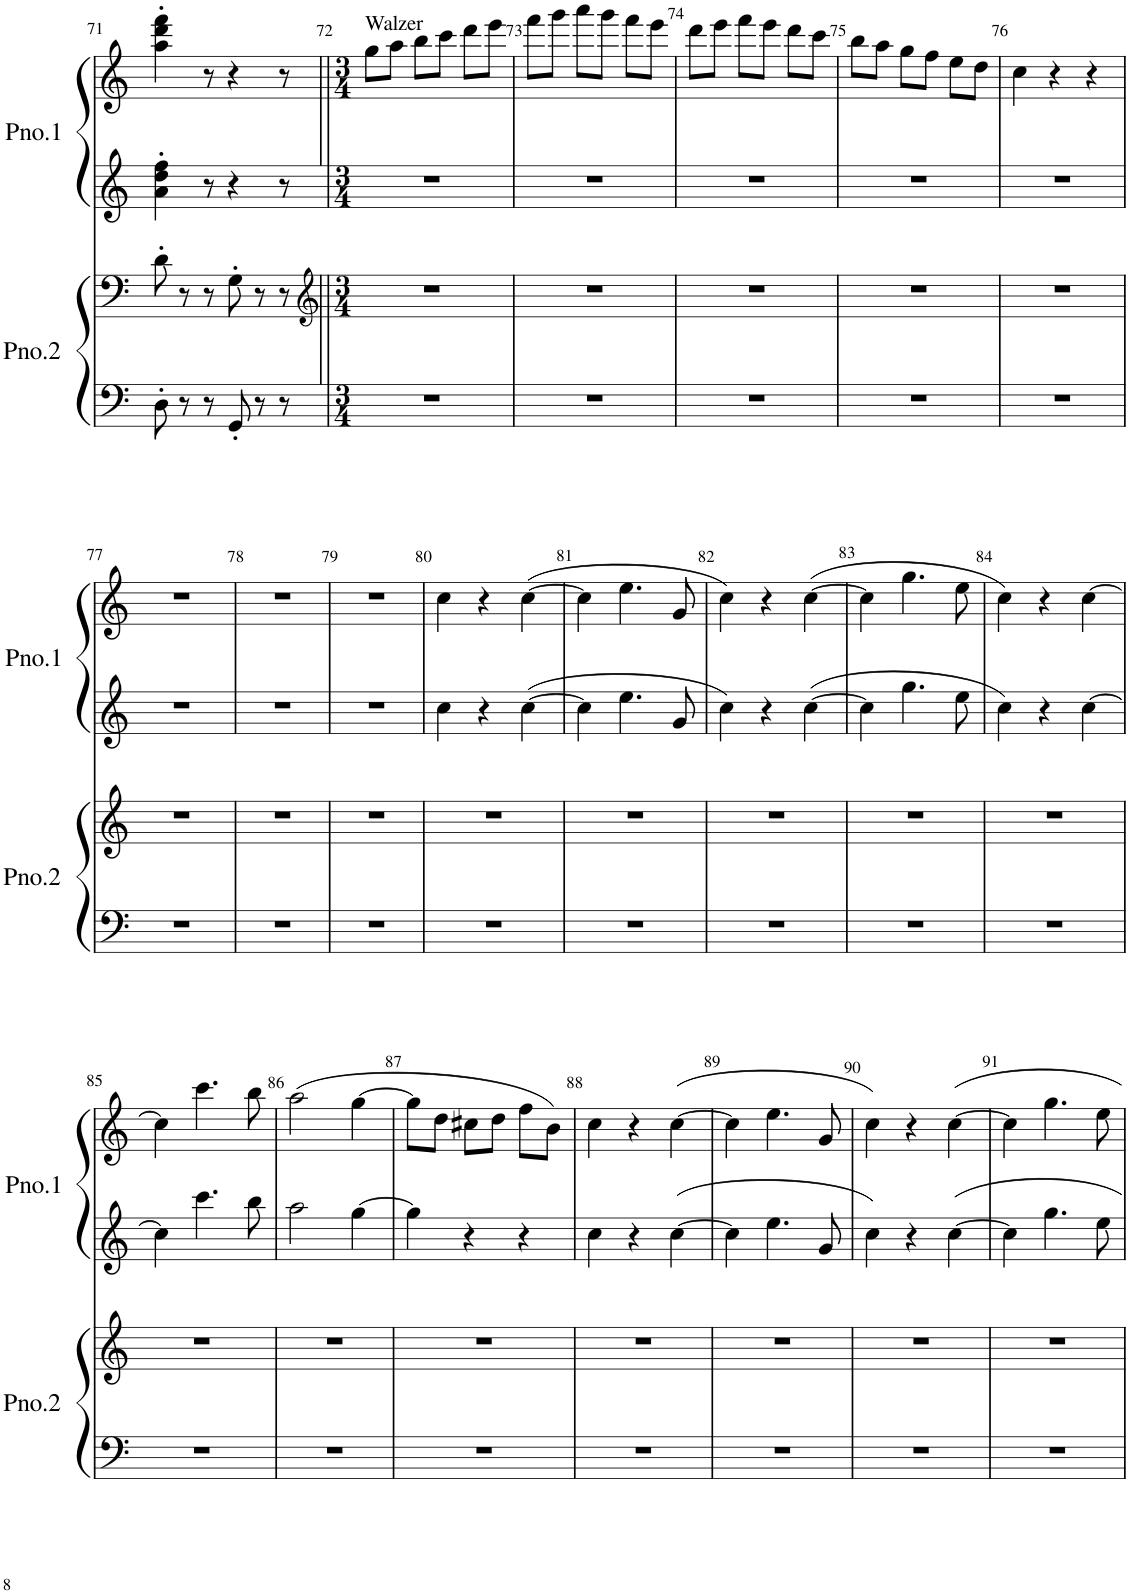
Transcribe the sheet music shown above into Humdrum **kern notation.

**kern	**kern	**kern	**kern
*part2	*part2	*part1	*part1
*staff4	*staff3	*staff2	*staff1
*I"Piano 2	*	*I"Piano 1	*
*I'Pno.2	*	*I'Pno.1	*
!!LO:PB:g=z
*clefF4	*clefF4	*clefG2	*clefG2
*k[]	*k[]	*k[]	*k[]
*M6/8	*M6/8	*M6/8	*M6/8
=71	=71	=71	=71
8D'\	8d'\	4a\' 4dd\' 4ff\'	4aa\' 4ddd\' 4fff\'
8r	8r	.	.
8r	8r	8r	8r
8GG'/	8G'\	4r	4r
8r	8r	.	.
8r	8r	8r	8r
=72||	=72||	=72||	=72||
*	*clefG2	*	*
*M3/4	*M3/4	*M3/4	*M3/4
!	!	!	!LO:TX:a:t=Walzer
2.r	2.r	2.r	8gg\L
.	.	.	8aa\J
.	.	.	8bb\L
.	.	.	8ccc\J
.	.	.	8ddd\L
.	.	.	8eee\J
=73	=73	=73	=73
2.r	2.r	2.r	8fff\L
.	.	.	8ggg\J
.	.	.	8aaa\L
.	.	.	8ggg\J
.	.	.	8fff\L
.	.	.	8eee\J
=74	=74	=74	=74
2.r	2.r	2.r	8ddd\L
.	.	.	8eee\J
.	.	.	8fff\L
.	.	.	8eee\J
.	.	.	8ddd\L
.	.	.	8ccc\J
=75	=75	=75	=75
2.r	2.r	2.r	8bb\L
.	.	.	8aa\J
.	.	.	8gg\L
.	.	.	8ff\J
.	.	.	8ee\L
.	.	.	8dd\J
=76	=76	=76	=76
2.r	2.r	2.r	4cc\
.	.	.	4r
.	.	.	4r
!!LO:LB:g=z
=77	=77	=77	=77
2.r	2.r	2.r	2.r
=78	=78	=78	=78
2.r	2.r	2.r	2.r
=79	=79	=79	=79
2.r	2.r	2.r	2.r
=80	=80	=80	=80
2.r	2.r	4cc\	4cc\
.	.	4r	4r
.	.	[4cc\	([4cc\
=81	=81	=81	=81
2.r	2.r	4cc\]	4cc\]
.	.	4.ee\	4.ee\
.	.	8g/	8g/
=82	=82	=82	=82
2.r	2.r	4cc\	4cc\)
.	.	4r	4r
.	.	[4cc\	([4cc\
=83	=83	=83	=83
2.r	2.r	4cc\]	4cc\]
.	.	4.gg\	4.gg\
.	.	8ee\	8ee\
=84	=84	=84	=84
2.r	2.r	4cc\	4cc\)
.	.	4r	4r
.	.	[4cc\	[4cc\
!!LO:LB:g=z
=85	=85	=85	=85
2.r	2.r	4cc\]	4cc\]
.	.	4.ccc\	4.ccc\
.	.	8bb\	8bb\
=86	=86	=86	=86
2.r	2.r	2aa\	(2aa\
.	.	[4gg\	[4gg\
=87	=87	=87	=87
2.r	2.r	4gg\]	8gg\L]
.	.	.	8dd\J
.	.	4r	8cc#X\L
.	.	.	8dd\J
.	.	4r	8ff\L
.	.	.	8b\J)
=88	=88	=88	=88
2.r	2.r	4cc\	4cc\
.	.	4r	4r
.	.	[4cc\	([4cc\
=89	=89	=89	=89
2.r	2.r	4cc\]	4cc\]
.	.	4.ee\	4.ee\
.	.	8g/	8g/
=90	=90	=90	=90
2.r	2.r	4cc\	4cc\)
.	.	4r	4r
.	.	[4cc\	[4cc\
=91	=91	=91	=91
2.r	2.r	4cc\]	4cc\]
.	.	4.gg\	4.gg\
.	.	8ee\	8ee\
=	=	=	=
*-	*-	*-	*-
